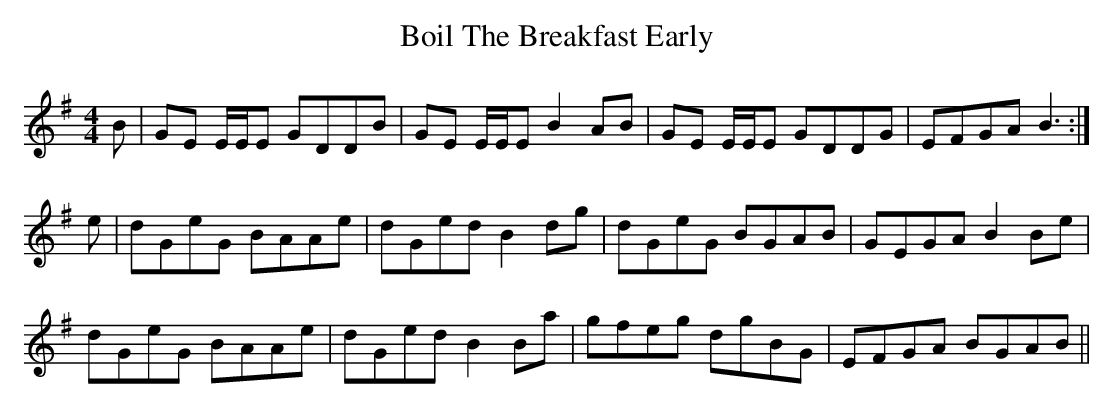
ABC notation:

X:1
T: Boil The Breakfast Early
M: 4/4
L: 1/8
K: Gmaj
B|GE E/E/E GDDB|GE E/E/E B2 AB|GE E/E/E GDDG|EFGA B3:|
e|dGeG BAAe|dGed B2 dg|dGeG BGAB|GEGA B2 Be|
dGeG BAAe|dGed B2 Ba|gfeg dgBG|EFGA BGAB||
